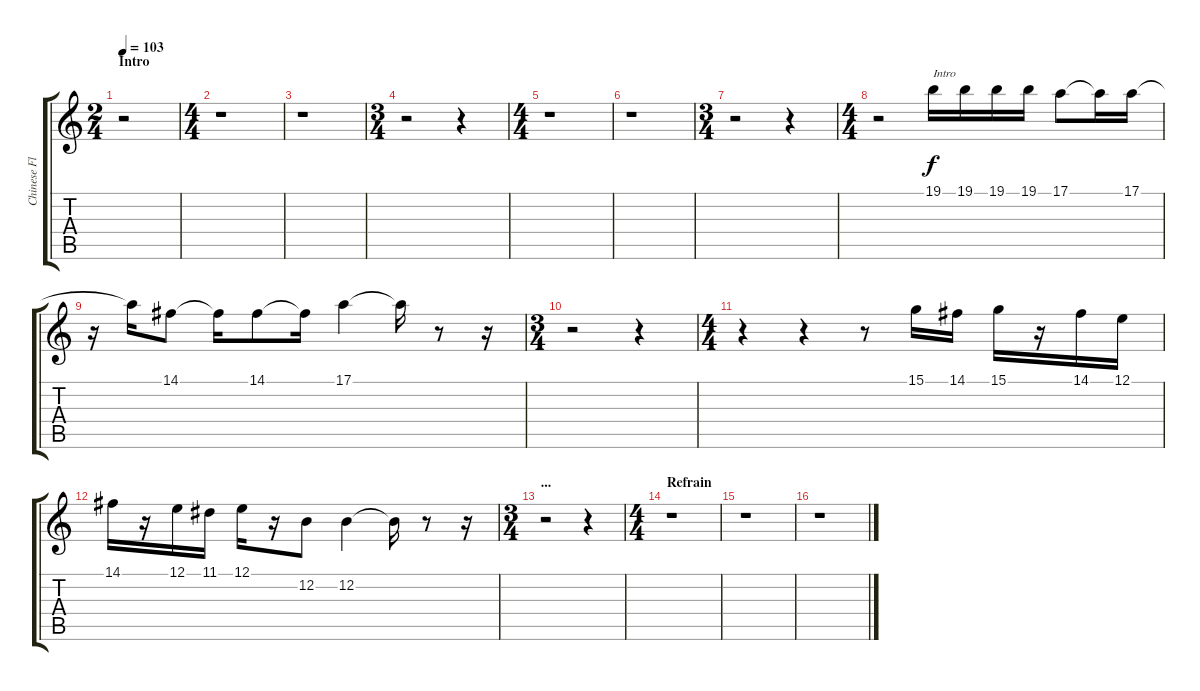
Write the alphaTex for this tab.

\track ("Chinese Flute" "Chinese Fl") {instrument flute}
\staff {score tabs}
\tuning (E4 B3 G3 D3 A2 E2) {hide}
\ts (2 4)
\section ("" "Intro")
\tempo 103
\clef g2
\ks c
r.2{dy f instrument flute} |
\ts (4 4)
r.1 |
r.1 |
\ts (3 4)
r.2 r.4 |
\ts (4 4)
r.1 |
r.1 |
\ts (3 4)
r.2 r.4 |
\ts (4 4)
r.2 19.1.16{txt "Intro" volume 6 instrument flute} 19.1.16 19.1.16 19.1.16 17.1.8 17.1{t}.16 17.1.16 |
r.16 17.1{t}.16 14.1.8 14.1{t}.16 14.1.8 14.1{t}.16 17.1.4 17.1{t}.16 r.8 r.16 |
\ts (3 4)
r.2 r.4 |
\ts (4 4)
r.4 r.4 r.8 15.1.16 14.1.16 15.1.16 r.16 14.1.16 12.1.16 |
14.1.16 r.16 12.1.16 11.1.16 12.1.16 r.16 12.2.8 12.2.4 12.2{t}.16 r.8 r.16 |
\ts (3 4)
\section ("" "...")
r.2 r.4 |
\ts (4 4)
\section ("" "Refrain")
r.1 |
r.1 |
r.1
